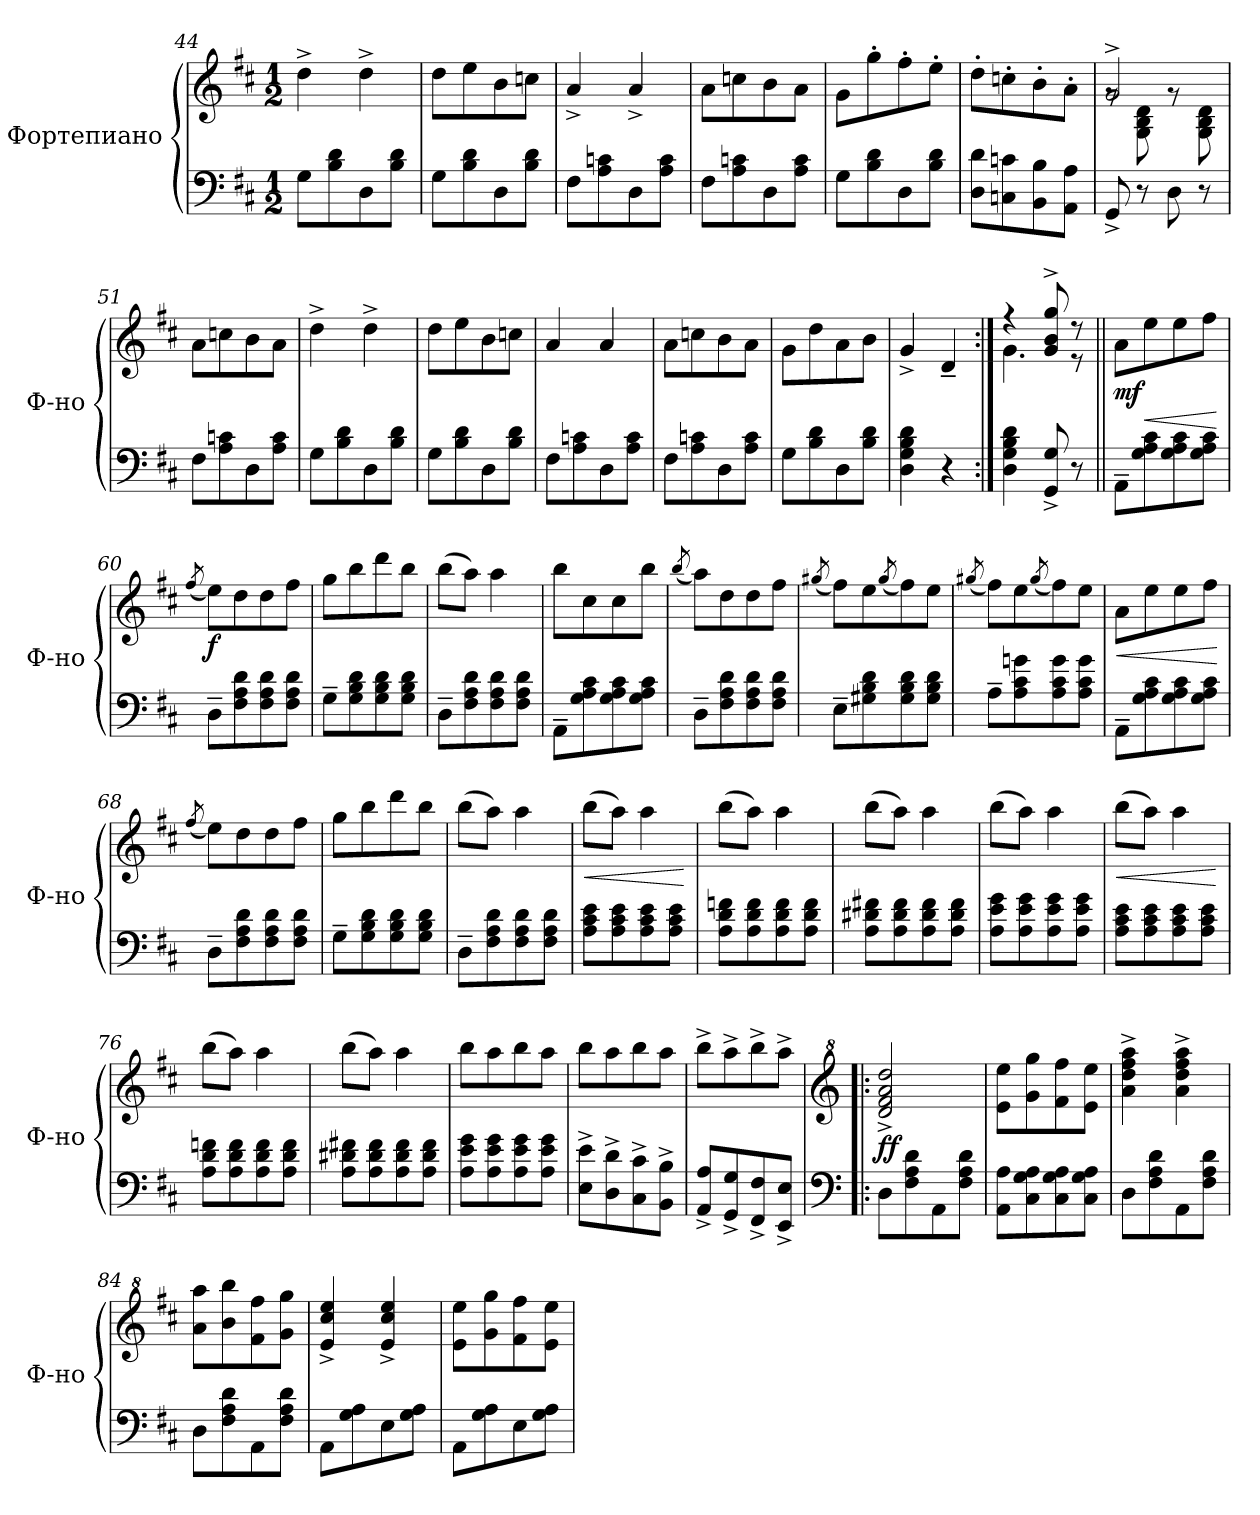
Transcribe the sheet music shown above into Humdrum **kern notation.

**kern	**kern	**dynam
*part1	*part1	*part1
*staff2	*staff1	*staff1/2
*I"Фортепиано	*	*
*I'Ф-но	*	*
*clefF4	*clefG2	*
*k[f#c#]	*k[f#c#]	*
*M1/2	*M1/2	*
=44	=44	=44
8G\L	4dd^\	.
8B\ 8d\	.	.
8D\	4dd^\	.
8B\ 8d\J	.	.
=45	=45	=45
8G\L	8dd\L	.
8B\ 8d\	8ee\	.
8D\	8b\	.
8B\ 8d\J	8ccn\J	.
=46	=46	=46
8F#\L	4a^/	.
8A\ 8cn\	.	.
8D\	4a^/	.
8A\ 8c\J	.	.
=47	=47	=47
8F#\L	8a\L	.
8A\ 8cn\	8ccn\	.
8D\	8b\	.
8A\ 8c\J	8a\J	.
=48	=48	=48
8G\L	8g\L	.
8B\ 8d\	8gg'\	.
8D\	8ff#'\	.
8B\ 8d\J	8ee'\J	.
=49	=49	=49
8D\ 8d\L	8dd'\L	.
8Cn\ 8cn\	8ccn'\	.
8BB\ 8B\	8b'\	.
8AA\ 8A\J	8a'\J	.
=50	=50	=50
*	*^	*
8GG^/	2g^/	8rg	.
8r	.	8G\ 8B\ 8d\	.
8D\	.	8rg	.
8r	.	8G\ 8B\ 8d\	.
*	*v	*v	*
!!LO:LB:g=z
=51	=51	=51
8F#\L	8a\L	.
8A\ 8cn\	8ccn\	.
8D\	8b\	.
8A\ 8c\J	8a\J	.
=52	=52	=52
8G\L	4dd^\	.
8B\ 8d\	.	.
8D\	4dd^\	.
8B\ 8d\J	.	.
=53	=53	=53
8G\L	8dd\L	.
8B\ 8d\	8ee\	.
8D\	8b\	.
8B\ 8d\J	8ccn\J	.
=54	=54	=54
8F#\L	4a/	.
8A\ 8cn\	.	.
8D\	4a/	.
8A\ 8c\J	.	.
=55	=55	=55
8F#\L	8a\L	.
8A\ 8cn\	8ccn\	.
8D\	8b\	.
8A\ 8c\J	8a\J	.
=56	=56	=56
8G\L	8g\L	.
8B\ 8d\	8dd\	.
8D\	8a\	.
8B\ 8d\J	8b\J	.
=57	=57	=57
4D\ 4G\ 4B\ 4d\	4g^/	.
4r	4d~/	.
=58:|!	=58:|!	=58:|!
*	*^	*
4D\ 4G\ 4B\ 4d\	4r	4.g\	.
8GG/^ 8G/^	8g/^ 8b/^ 8gg/^	.	.
8r	8r	8r	.
!!LO:LB:g=z
=59||	=59||	=59||	=59||
!	!	!	!LO:DY:b
*	*v	*v	*
8AA~\L	8a\L	mf
!	!	!LO:HP:b
8G\ 8A\ 8c#\	8ee\	<
8G\ 8A\ 8c#\	8ee\	.
8G\ 8A\ 8c#\J	8ff#\J	.
.	.	[
=60	=60	=60
.	(8qff#/	.
!	!	!LO:DY:b
8D~\L	8ee\L)	f
8F#\ 8A\ 8d\	8dd\	.
8F#\ 8A\ 8d\	8dd\	.
8F#\ 8A\ 8d\J	8ff#\J	.
=61	=61	=61
8G~\L	8gg\L	.
8G\ 8B\ 8d\	8bb\	.
8G\ 8B\ 8d\	8ddd\	.
8G\ 8B\ 8d\J	8bb\J	.
=62	=62	=62
8D~\L	(8bb\L	.
8F#\ 8A\ 8d\	8aa\J)	.
8F#\ 8A\ 8d\	4aa\	.
8F#\ 8A\ 8d\J	.	.
=63	=63	=63
8AA~\L	8bb\L	.
8G\ 8A\ 8c#\	8cc#\	.
8G\ 8A\ 8c#\	8cc#\	.
8G\ 8A\ 8c#\J	8bb\J	.
=64	=64	=64
.	(8qbb/	.
8D~\L	8aa\L)	.
8F#\ 8A\ 8d\	8dd\	.
8F#\ 8A\ 8d\	8dd\	.
8F#\ 8A\ 8d\J	8ff#\J	.
!!LO:LB:g=z
=65	=65	=65
.	(8qgg#X/	.
8E~\L	8ff#\L)	.
8G#X\ 8B\ 8d\	8ee\	.
.	(8qgg#/	.
8G#\ 8B\ 8d\	8ff#\)	.
8G#\ 8B\ 8d\J	8ee\J	.
=66	=66	=66
.	(8qgg#X/	.
8A~\L	8ff#\L)	.
8A\ 8c#\ 8gn\	8ee\	.
.	(8qgg#/	.
8A\ 8c#\ 8g\	8ff#\)	.
8A\ 8c#\ 8g\J	8ee\J	.
=67	=67	=67
!	!	!LO:HP:b
8AA~\L	8a\L	<
8G\ 8A\ 8c#\	8ee\	.
8G\ 8A\ 8c#\	8ee\	.
8G\ 8A\ 8c#\J	8ff#\J	.
.	.	[
=68	=68	=68
.	(8qff#/	.
8D~\L	8ee\L)	.
8F#\ 8A\ 8d\	8dd\	.
8F#\ 8A\ 8d\	8dd\	.
8F#\ 8A\ 8d\J	8ff#\J	.
=69	=69	=69
8G~\L	8gg\L	.
8G\ 8B\ 8d\	8bb\	.
8G\ 8B\ 8d\	8ddd\	.
8G\ 8B\ 8d\J	8bb\J	.
=70	=70	=70
8D~\L	(8bb\L	.
8F#\ 8A\ 8d\	8aa\J)	.
8F#\ 8A\ 8d\	4aa\	.
8F#\ 8A\ 8d\J	.	.
!!LO:PB:g=z
=71	=71	=71
!	!	!LO:HP:b
8A\ 8c#\ 8e\L	(8bb\L	<
8A\ 8c#\ 8e\	8aa\J)	.
8A\ 8c#\ 8e\	4aa\	.
8A\ 8c#\ 8e\J	.	.
.	.	[
=72	=72	=72
8A\ 8d\ 8fn\L	(8bb\L	.
8A\ 8d\ 8f\	8aa\J)	.
8A\ 8d\ 8f\	4aa\	.
8A\ 8d\ 8f\J	.	.
=73	=73	=73
8A\ 8d#X\ 8f#X\L	(8bb\L	.
8A\ 8d#\ 8f#\	8aa\J)	.
8A\ 8d#\ 8f#\	4aa\	.
8A\ 8d#\ 8f#\J	.	.
=74	=74	=74
8A\ 8e\ 8g\L	(8bb\L	.
8A\ 8e\ 8g\	8aa\J)	.
8A\ 8e\ 8g\	4aa\	.
8A\ 8e\ 8g\J	.	.
=75	=75	=75
!	!	!LO:HP:b
8A\ 8c#\ 8e\L	(8bb\L	<
8A\ 8c#\ 8e\	8aa\J)	.
8A\ 8c#\ 8e\	4aa\	.
8A\ 8c#\ 8e\J	.	.
.	.	[
=76	=76	=76
8A\ 8d\ 8fn\L	(8bb\L	.
8A\ 8d\ 8f\	8aa\J)	.
8A\ 8d\ 8f\	4aa\	.
8A\ 8d\ 8f\J	.	.
!!LO:LB:g=z
=77	=77	=77
8A\ 8d#X\ 8f#X\L	(8bb\L	.
8A\ 8d#\ 8f#\	8aa\J)	.
8A\ 8d#\ 8f#\	4aa\	.
8A\ 8d#\ 8f#\J	.	.
=78	=78	=78
8A\ 8e\ 8g\L	8bb\L	.
8A\ 8e\ 8g\	8aa\	.
8A\ 8e\ 8g\	8bb\	.
8A\ 8e\ 8g\J	8aa\J	.
=79	=79	=79
8E\^ 8e\^L	8bb\L	.
8D\^ 8d\^	8aa\	.
8C#\^ 8c#\^	8bb\	.
8BB\^ 8B\^J	8aa\J	.
=80	=80	=80
8AA/^ 8A/^L	8bb^\L	.
8GG/^ 8G/^	8aa^\	.
8FF#/^ 8F#/^	8bb^\	.
8EE/^ 8E/^J	8aa^\J	.
=81!|:	=81!|:	=81!|:
*clefF4	*clefG^2	*
!	!	!LO:DY:b
8D\L	2dd/^ 2ff#/^ 2aa/^ 2ddd/^	ff
8F#\ 8A\ 8d\	.	.
8AA\	.	.
8F#\ 8A\ 8d\J	.	.
=82	=82	=82
8AA\ 8A\L	8ee\ 8eee\L	.
8C#\ 8G\ 8A\	8gg\ 8ggg\	.
8C#\ 8G\ 8A\	8ff#\ 8fff#\	.
8C#\ 8G\ 8A\J	8ee\ 8eee\J	.
!!LO:LB:g=z
=83	=83	=83
8D\L	4aa\^ 4ddd\^ 4fff#\^ 4aaa\^	.
8F#\ 8A\ 8d\	.	.
8AA\	4aa\^ 4ddd\^ 4fff#\^ 4aaa\^	.
8F#\ 8A\ 8d\J	.	.
=84	=84	=84
8D\L	8aa\ 8aaa\L	.
8F#\ 8A\ 8d\	8bb\ 8bbb\	.
8AA\	8ff#\ 8fff#\	.
8F#\ 8A\ 8d\J	8gg\ 8ggg\J	.
=85	=85	=85
8AA\L	4ee/^ 4ccc#/^ 4eee/^	.
8G\ 8A\	.	.
8E\	4ee/^ 4ccc#/^ 4eee/^	.
8G\ 8A\J	.	.
=86	=86	=86
8AA\L	8ee\ 8eee\L	.
8G\ 8A\	8gg\ 8ggg\	.
8E\	8ff#\ 8fff#\	.
8G\ 8A\J	8ee\ 8eee\J	.
=	=	=
*-	*-	*-
